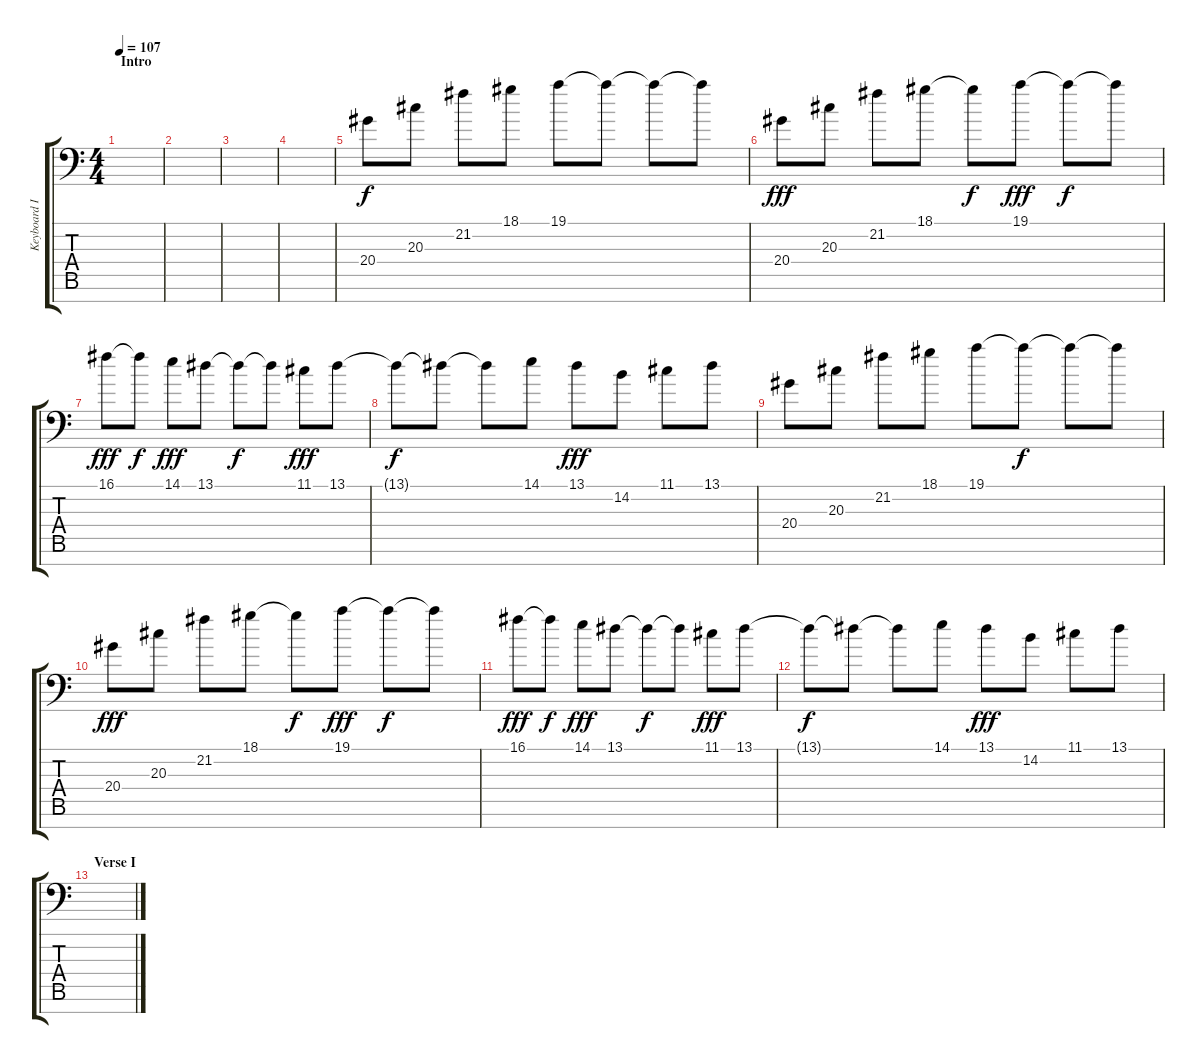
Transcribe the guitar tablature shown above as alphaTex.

\track ("Keyboard III" "Keyboard I") {instrument fx6goblins}
\staff {score tabs}
\tuning (D4 A3 F3 C3 G2 D2 A1) {hide}
\ts (4 4)
\section ("" "Intro")
\tempo 107
\clef f4
\ks c
|
|
|
|
20.4.8 20.3.8 21.2.8 18.1.8 19.1.8 19.1{t}.8{dy f} 19.1{t}.8 19.1{t}.8 |
20.4.8{dy fff} 20.3.8 21.2.8 18.1.8 18.1{t}.8{dy f} 19.1.8{dy fff} 19.1{t}.8{dy f} 19.1{t}.8 |
16.1.8{dy fff} 16.1{t}.8{dy f} 14.1.8{dy fff} 13.1.8 13.1{t}.8{dy f} 13.1{t}.8 11.1.8{dy fff} 13.1.8 |
13.1{t}.8{dy f} 13.1{t}.8 13.1{t}.8 14.1.8 13.1.8{dy fff} 14.2.8 11.1.8 13.1.8 |
20.4.8 20.3.8 21.2.8 18.1.8 19.1.8 19.1{t}.8{dy f} 19.1{t}.8 19.1{t}.8 |
20.4.8{dy fff} 20.3.8 21.2.8 18.1.8 18.1{t}.8{dy f} 19.1.8{dy fff} 19.1{t}.8{dy f} 19.1{t}.8 |
16.1.8{dy fff} 16.1{t}.8{dy f} 14.1.8{dy fff} 13.1.8 13.1{t}.8{dy f} 13.1{t}.8 11.1.8{dy fff} 13.1.8 |
13.1{t}.8{dy f} 13.1{t}.8 13.1{t}.8 14.1.8 13.1.8{dy fff} 14.2.8 11.1.8 13.1.8 |
\section ("" "Verse I")
